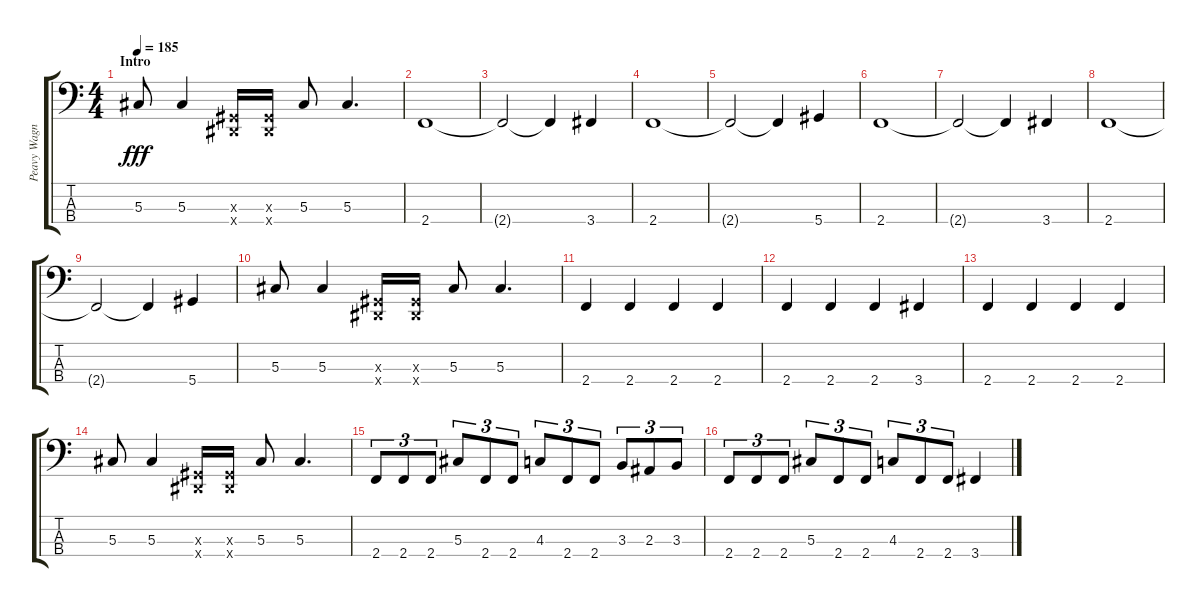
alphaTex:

\track ("Peavy Wagner (bass)" "Peavy Wagn") {instrument electricbassfinger}
\staff {score tabs}
\tuning (Gb2 Db2 Ab1 Eb1) {hide}
\ts (4 4)
\section ("" "Intro")
\tempo 185
\clef f4
\ks c
5.3.8{dy fff volume 16 instrument electricbassfinger} 5.3.4 (0.3{x} 0.4{x}).16 (0.3{x} 0.4{x}).16 5.3.8 5.3.4{d} |
2.4.1 |
2.4{t}.2 2.4{t}.4 3.4.4 |
2.4.1 |
2.4{t}.2 2.4{t}.4 5.4.4 |
2.4.1 |
2.4{t}.2 2.4{t}.4 3.4.4 |
2.4.1 |
2.4{t}.2 2.4{t}.4 5.4.4 |
5.3.8 5.3.4 (0.3{x} 0.4{x}).16 (0.3{x} 0.4{x}).16 5.3.8 5.3.4{d} |
2.4.4 2.4.4 2.4.4 2.4.4 |
2.4.4 2.4.4 2.4.4 3.4.4 |
2.4.4 2.4.4 2.4.4 2.4.4 |
5.3.8 5.3.4 (0.3{x} 0.4{x}).16 (0.3{x} 0.4{x}).16 5.3.8 5.3.4{d} |
2.4.8{tu (3 2)} 2.4.8{tu (3 2)} 2.4.8{tu (3 2)} 5.3.8{tu (3 2)} 2.4.8{tu (3 2)} 2.4.8{tu (3 2)} 4.3.8{tu (3 2)} 2.4.8{tu (3 2)} 2.4.8{tu (3 2)} 3.3.8{tu (3 2)} 2.3.8{tu (3 2)} 3.3.8{tu (3 2)} |
2.4.8{tu (3 2)} 2.4.8{tu (3 2)} 2.4.8{tu (3 2)} 5.3.8{tu (3 2)} 2.4.8{tu (3 2)} 2.4.8{tu (3 2)} 4.3.8{tu (3 2)} 2.4.8{tu (3 2)} 2.4.8{tu (3 2)} 3.4.4
